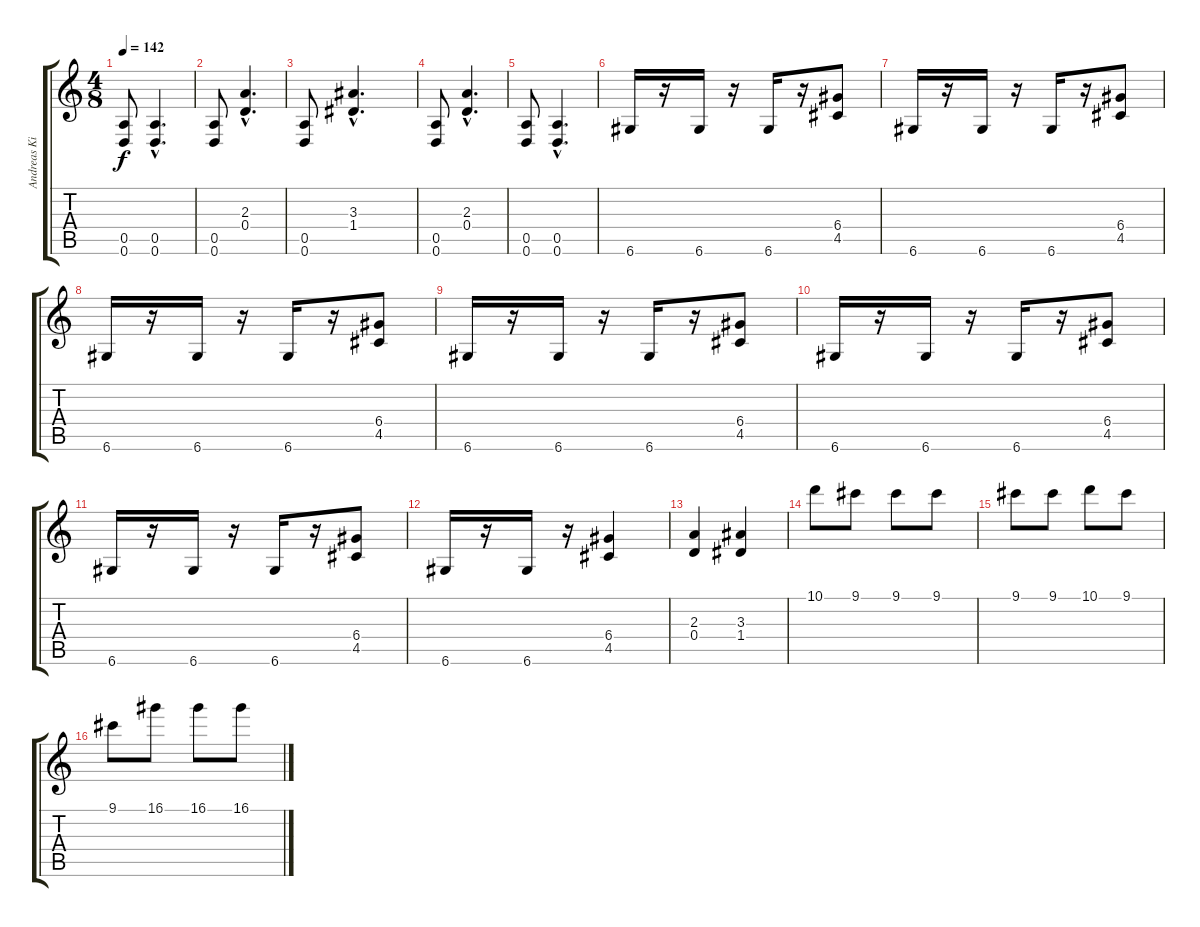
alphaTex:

\track ("Andreas Kisser" "Andreas Ki") {instrument distortionguitar}
\staff {score tabs}
\tuning (E4 B3 G3 D3 A2 D2) {hide}
\ts (4 8)
\tempo 142
\clef g2
\ks c
(0.5 0.6).8{dy f} (0.5{hac} 0.6{hac}).4{d} |
(0.5 0.6).8 (2.3{hac} 0.4{hac}).4{d} |
(0.5 0.6).8 (3.3{hac} 1.4{hac}).4{d} |
(0.5 0.6).8 (2.3{hac} 0.4{hac}).4{d} |
(0.5 0.6).8 (0.5{hac} 0.6{hac}).4{d} |
6.6.16 r.16 6.6.16 r.16 6.6.16 r.16 (6.4 4.5).8 |
6.6.16 r.16 6.6.16 r.16 6.6.16 r.16 (6.4 4.5).8 |
6.6.16 r.16 6.6.16 r.16 6.6.16 r.16 (6.4 4.5).8 |
6.6.16 r.16 6.6.16 r.16 6.6.16 r.16 (6.4 4.5).8 |
6.6.16 r.16 6.6.16 r.16 6.6.16 r.16 (6.4 4.5).8 |
6.6.16 r.16 6.6.16 r.16 6.6.16 r.16 (6.4 4.5).8 |
6.6.16 r.16 6.6.16 r.16 (6.4 4.5).4 |
(2.3 0.4).4 (3.3 1.4).4 |
10.1.8 9.1.8 9.1.8 9.1.8 |
9.1.8 9.1.8 10.1.8 9.1.8 |
9.1.8 16.1.8 16.1.8 16.1.8
